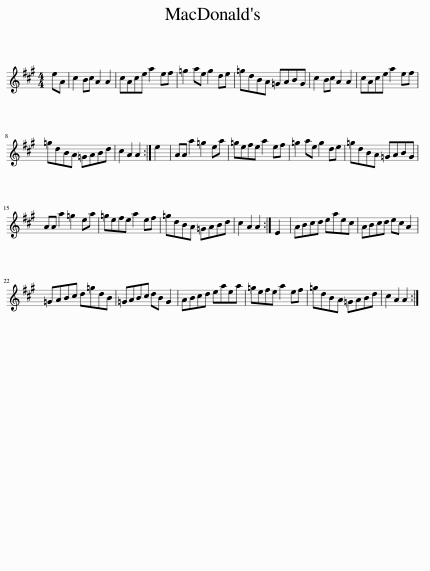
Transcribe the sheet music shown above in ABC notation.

X:1
L:1/8
M:4/4
I:linebreak $
K:A
V:1 treble
V:1
 eA | c2 Bc A2 A2 | cAce a2 ef | =g2 ae g2 de | =gdBA =GABG | %5
 c2 Bc A2 A2 | cAce a2 ef |$ =gdBA =GABd | c2 A2 A2 :| e2 | %10
 AA a2 =g2 ea | =gefe a2 ef | =g2 ae g2 de | =gdBA =GABG |$ AA a2 =g2 ea | %15
 =gefe a2 ef | =gdBA =GABd | c2 A2 A2 :| E2 | ABcd eaec | %20
 ABcd ec A2 |$ =GABc d=gdB | =GABc dB G2 | ABcd eaea | =gefe a2 ef | %25
 =gdBA =GABd | c2 A2 A2 :| %27
